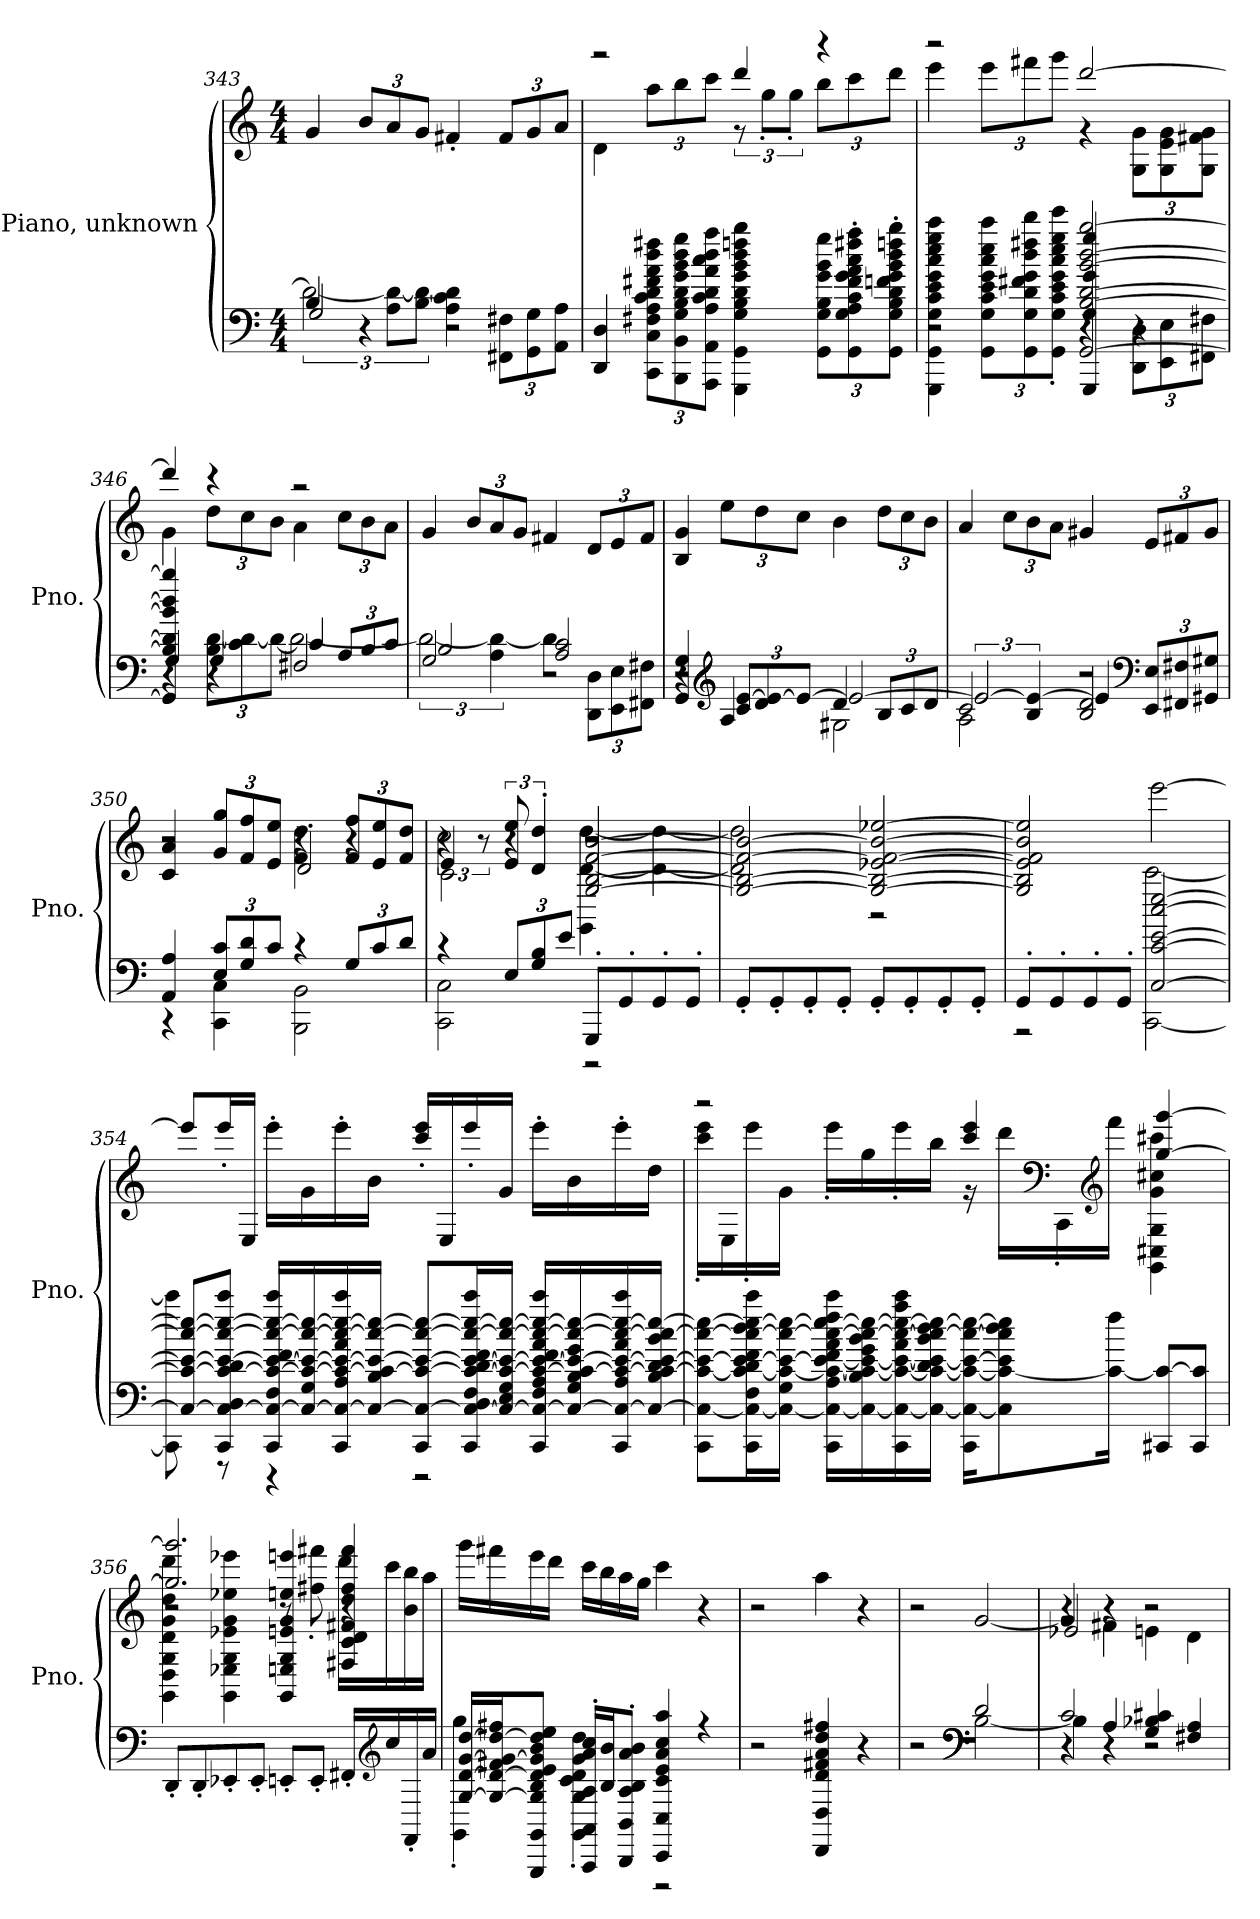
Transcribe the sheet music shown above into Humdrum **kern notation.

**kern	**kern
*part1	*part1
*staff2	*staff1
*I"Piano, unknown	*
*I'Pno.	*
*clefF4	*clefG2
*k[]	*k[]
*M4/4	*M4/4
=343	=343
*^	*
*	*^	*
4B/	3d\_	2G/	4g/
*	*	*	*Xbrackettup
4r	.	.	12b/L
.	12A\ 12d\_L	.	12a/
.	12B\ 12d\_J	.	12g/J
2r	4A\ 4c\ 4d\]	2r	4f#X'/
*	*Xbrackettup	*	*
.	12FF#X\ 12F#X\L	.	12f#/L
.	12GG\ 12G\	.	12g/
.	12AA\ 12A\J	.	12a/J
*v	*v	*v	*
!!LO:LB:g=z
=344	=344
*	*^
4DD/ 4D/	2r	4d\
12CC\ 12C\ 12F#X\ 12A\ 12c\ 12d\ 12f#X\ 12a\ 12dd\ 12ff#X\L	.	12aa\L
12BBB\ 12BB\ 12G\ 12B\ 12d\ 12g\ 12b\ 12dd\ 12gg\	.	12bb\
12AAA\ 12AA\ 12A\ 12c\ 12d\ 12a\ 12cc\ 12dd\ 12aa\J	.	12ccc\J
*	*	*brackettup
4GGG\ 4GG\ 4G\ 4B\ 4d\ 4g\ 4b\ 4dd\ 4ffn\ 4bb\	4ddd/	12r
.	.	12gg'\L
.	.	12gg'\J
*	*	*Xbrackettup
12GG\ 12G\ 12B\ 12g\ 12b\ 12gg\L	4r	12bb\L
12GG\' 12G\' 12A\' 12c\' 12f#\' 12g\' 12a\' 12cc\' 12ff#X\' 12aa\'	.	12ccc\
12GG\' 12G\' 12B\' 12d\' 12fn\' 12g\' 12b\' 12dd\' 12ffn\' 12bb\'J	.	12ddd\J
=345	=345	=345
*^	*	*
*	*^	*	*
2r	4GGG\ 4GG\ 4G\ 4c\ 4e\ 4g\ 4cc\ 4ee\ 4gg\ 4ccc\	2r	2r	4eee\
.	12GG\ 12G\ 12c\ 12e\ 12g\ 12cc\ 12ee\ 12ccc\L	.	.	12eee\L
.	12GG\ 12G\ 12d\ 12f#X\ 12g\ 12dd\ 12ff#X\ 12ddd\	.	.	12fff#X\
.	12GG\' 12G\' 12c\' 12e\' 12g\' 12cc\' 12ee\' 12gg\' 12eee\'J	.	.	12ggg\J
[2GG/ [2B/ [2d/ [2b/ [2dd/ [2bb/	4r	4GGG/ 4G/ 4g/ 4gg/	[2ddd/	4r
.	12DD\ 12D\L	4r	.	12G\ 12g\L
.	12EE\ 12E\	.	.	12G\ 12e\ 12g\
.	12FF#X\ 12F#X\J	.	.	12G\ 12f#X\ 12g\J
=346	=346	=346	=346	=346
4GG/] 4B/] 4d/] 4b/] 4dd/] 4bb/]	4r	4G/	4ddd/]	4g\
4r	12B\ [12d\L	4G/	4r	12dd\L
.	12c\ 12d\_	.	.	12cc\
.	12d\J_	.	.	12b\J
2F#X/	2d\_	4c/	2r	4a\
.	.	12A/L	.	12cc\L
.	.	12B/	.	12b\
.	.	12c/J	.	12a\J
*	*	*	*v	*v
!!LO:PB:g=z
=347	=347	=347	=347
*	*brackettup	*	*
2G/	3d\_	2B/	4g/
.	.	.	12b/L
.	6A\ 6d\_	.	12a/
.	.	.	12g/J
2r	4d\]	2A/ 2c/	4f#X/
*	*Xbrackettup	*	*
.	12DD\ 12D\L	.	12d/L
.	12EE\ 12E\	.	12e/
.	12FF#X\ 12F#X\J	.	12f#/J
=348	=348	=348	=348
4GG/ 4G/	2r	4r	4B/ 4g/
*clefG2	*	*	*
4A/	.	12c/ [12e/L	12ee\L
.	.	12d/ 12e/_	12dd\
.	.	12e/J_	12cc\J
4d/	2G#X\	2e/_	4b\
12B/L	.	.	12dd\L
12c/	.	.	12cc\
12d/J	.	.	12b\J
=349	=349	=349	=349
*	*	*brackettup	*
2c/	2A\	3e/_	4a/
.	.	.	12cc\L
.	.	6B/ 6e/_	12b\
.	.	.	12a\J
2B/ 2d/	2r	4e/]	4g#X/
*clefF4	*	*	*
*	*	*Xbrackettup	*
.	.	12EE/ 12E/L	12e/L
.	.	12FF#X/ 12F#X/	12f#X/
.	.	12GG#X/ 12G#X/J	12g#/J
*	*v	*v	*
!!LO:LB:g=z
=350	=350	=350
*	*	*^
*	*	*	*^
4AA/ 4A/	4r	4c/ 4a/	2r	2r
12E/ 12c/L	4CC\ 4C\	12g/ 12gg/L	.	.
12G/ 12d/	.	12f/ 12ff/	.	.
12c/J	.	12e/ 12ee/J	.	.
4r	2BBB\ 2BB\	4r	4f\ 4dd\	2d'/
12G/L	.	12f/ 12ff/L	4r	.
12c/	.	12e/ 12ee/	.	.
12d/J	.	12f/ 12dd/J	.	.
*	*	*v	*v	*v
=351	=351	=351
*	*	*brackettup
*	*	*^
*	*	*	*^
*	*	*	*	*^
4r	2CC\ 2C\	6r	2cc\	4e/	2c\
.	.	12r	.	.	.
12E/L	.	12e/ 12ee/	.	4r	.
12G/ 12B/	.	6d/' 6dd/'	.	.	.
12e/J	.	.	.	.	.
8GGG'/L	2r	[2G/ [2B/ [2f/ [2b/	2r	2r	4GG\ [4d\ [4dd\
8GG'/	.	.	.	.	.
8GG'/	.	.	.	.	4d\_ 4dd\_
8GG'/J	.	.	.	.	.
*v	*v	*	*	*	*
*	*	*v	*v	*v
=352	=352	=352
8GG'/L	2G/_ 2B/_ 2f/_ 2b/_	2d\] 2dd\]
8GG'/	.	.
8GG'/	.	.
8GG'/J	.	.
8GG'/L	2G/_ 2B/_ [2e-X/ 2f/_ 2b/_ [2ee-X/	2r
8GG'/	.	.
8GG'/	.	.
8GG'/J	.	.
*	*v	*v
=353	=353
*^	*
8GG'/L	2r	2G/] 2B/] 2e-/] 2f/] 2b/] 2ee-/]
8GG'/	.	.
8GG'/	.	.
8GG'/J	.	.
[2C/ [2c/ [2e/ [2cc/ [2ee/	[2CC\ [2ccc\	[2eee\
!!LO:LB:g=z
=354	=354	=354
8C/_ 8c/_ 8e/_ 8cc/_ 8ee/_L	8CC\] 8ccc\]	8eee/L]
8CC/ 8C/_ 8D/ 8c/_ 8d/ 8e/_ 8cc/_ 8ee/_ 8ccc/J	8r	16eee'/L
.	.	16E/JJ
16CC/ 16C/_ 16F/ 16c/_ 16e/_ 16f/ 16cc/_ 16ee/_ 16ccc/LL	4r	16eee'\LL
16C/_ 16G/ 16c/_ 16e/_ 16cc/_ 16ee/_	.	16g\
16CC/ 16C/_ 16A/ 16c/_ 16e/_ 16a/ 16cc/_ 16ee/_ 16ccc/	.	16eee'\
16C/_ 16B/ 16c/_ 16e/_ 16cc/_ 16ee/_JJ	.	16b\JJ
8CC/ 8C/_ 8c/_ 8e/_ 8cc/_ 8ee/_L	2r	16ccc/' 16eee/'LL
.	.	16E/
16CC/ 16C/_ 16D/ 16F/ 16c/_ 16d/ 16e/_ 16f/ 16cc/_ 16ee/_ 16ccc/L	.	16eee'/
16C/_ 16E/ 16G/ 16c/_ 16e/_ 16cc/_ 16ee/_JJ	.	16g/JJ
16CC/ 16C/_ 16F/ 16A/ 16c/_ 16e/_ 16f/ 16a/ 16cc/_ 16ee/_ 16ccc/LL	.	16eee'\LL
16C/_ 16G/ 16B/ 16c/_ 16e/_ 16g/ 16cc/_ 16ee/_	.	16b\
16CC/ 16C/_ 16A/ 16c/_ 16e/_ 16a/ 16cc/_ 16ee/_ 16ccc/	.	16eee'\
16C/_ 16B/ 16c/_ 16d/ 16e/_ 16b/ 16cc/_ 16ee/_JJ	.	16dd\JJ
*v	*v	*
!!LO:LB:g=z
=355	=355
*	*^
8CC\ 8C\_ 8c\_ 8e\_ 8cc\_ 8ee\_L	2r	16ccc\' 16eee\'LL
.	.	16E\
16CC\ 16C\_ 16F\ 16c\_ 16d\ 16e\_ 16f\ 16cc\_ 16dd\ 16ee\_ 16ccc\L	.	16eee'\
16C\_ 16G\ 16c\_ 16e\_ 16cc\_ 16ee\_JJ	.	16g\JJ
16CC\ 16C\_ 16A\ 16c\_ 16e\_ 16f\ 16a\ 16cc\_ 16ee\_ 16ff\ 16ccc\LL	.	16eee'\LL
16C\_ 16B\ 16c\_ 16e\_ 16g\ 16b\ 16cc\_ 16ee\_	.	16gg\
16CC\ 16C\_ 16c\_ 16e\_ 16a\ 16cc\_ 16ee\_ 16aa\ 16ccc\	.	16eee'\
16C\_ 16c\_ 16d\ 16e\_ 16b\ 16cc\_ 16dd\ 16ee\_JJ	.	16bb\JJ
16CC\ 16C\_ 16c\_ 16e\_ 16cc\_ 16ee\_KL	4ccc/ 4eee/	16r
8C\] 8c\_ 8e\] 8cc\] 8dd\ 8ee\]	.	16ddd\LL
*	*clefF4	*
.	.	16CC'\
*	*clefG2	*
16c\_ 16ff\Jk	.	16fff\JJ
8CC#X/ 8c/_L	[4gg/ [4ggg/	4GG\ 4C#X\ 4G\ 4g\ 4cc#X\ 4ccc#X\
8CC#/ 8c/]J	.	.
=356	=356	=356
*	*	*^
8DD'/L	2.gg/] 2.ggg/]	4GG\ 4D\ 4G\ 4d\ 4g\ 4dd\ 4ddd\	2r
8DD'/	.	.	.
8EE-X'/	.	4GG\ 4E-X\ 4G\ 4e-X\ 4g\ 4ee-X\ 4eee-X\	.
8EE-'/J	.	.	.
8EEn'/L	.	8r	4GG/ 4En/ 4G/ 4en/ 4g/ 4een/ 4eeen/
8EE'/J	.	8ff#X\' 8fff#X\'	.
16FF#X'/LL	4F#X/ 4c/ 4d/ 4f#X/ 4dd/ 4ff#/ 4fff#/	16ddd\LL	4r
*clefG2	*	*	*
16cc/	.	16ccc\	.
16FF#'/	.	16b\ 16bb\	.
16a/JJ	.	16aa\JJ	.
*	*v	*v	*v
!!LO:LB:g=z
=357	=357
*^	*
[16G/ [16d/ [16g/ [16dd/LL	4GG\' 4gg\'	16ggg\LL
16G/_ 16d/_ 16f#X/ 16g/_ 16dd/_ 16ff#X/J	.	16fff#X\
8GGG/ 8GG/ 8G/] 8B/ 8d/] 8e/ 8g/] 8b/ 8dd/] 8ee/J	.	16eee\
.	.	16ddd\JJ
16AAA/' 16AA/' 16A/' 16a/' 16cc/'LL	4GG\' 4G\' 4c\' 4d\' 4g\' 4dd\'	16ccc\LL
16B/ 16b/J	.	16bb\
8BBB/' 8BB/' 8A/' 8B/' 8a/' 8b/'J	.	16aa\
.	.	16gg\JJ
4CC/ 4C/ 4c/ 4e/ 4a/ 4cc/ 4aa/	2r	4ccc\
4r	.	4r
*v	*v	*
=358	=358
2r	2r
4DD/ 4D/ 4d/ 4f#X/ 4a/ 4dd/ 4ff#X/	4aa\
4r	4r
=359	=359
*^	*
*	*^	*
1r	2r	2r	2r
*clefF4	*	*	*
.	[2B\	2d/	[2g/
=360	=360	=360	=360
*	*	*	*^
*	*	*	*	*^
2c/	4B\]	4r	4g/]	4r	2e-X/
.	4r	4A/	4r	4f#X\	.
2r	2r	4G/ 4B-X/ 4c#X/	2r	4en\	2r
.	.	4F#X/ 4A/	.	4d\	.
*v	*v	*v	*	*	*
*	*v	*v	*v
=	=
*-	*-
